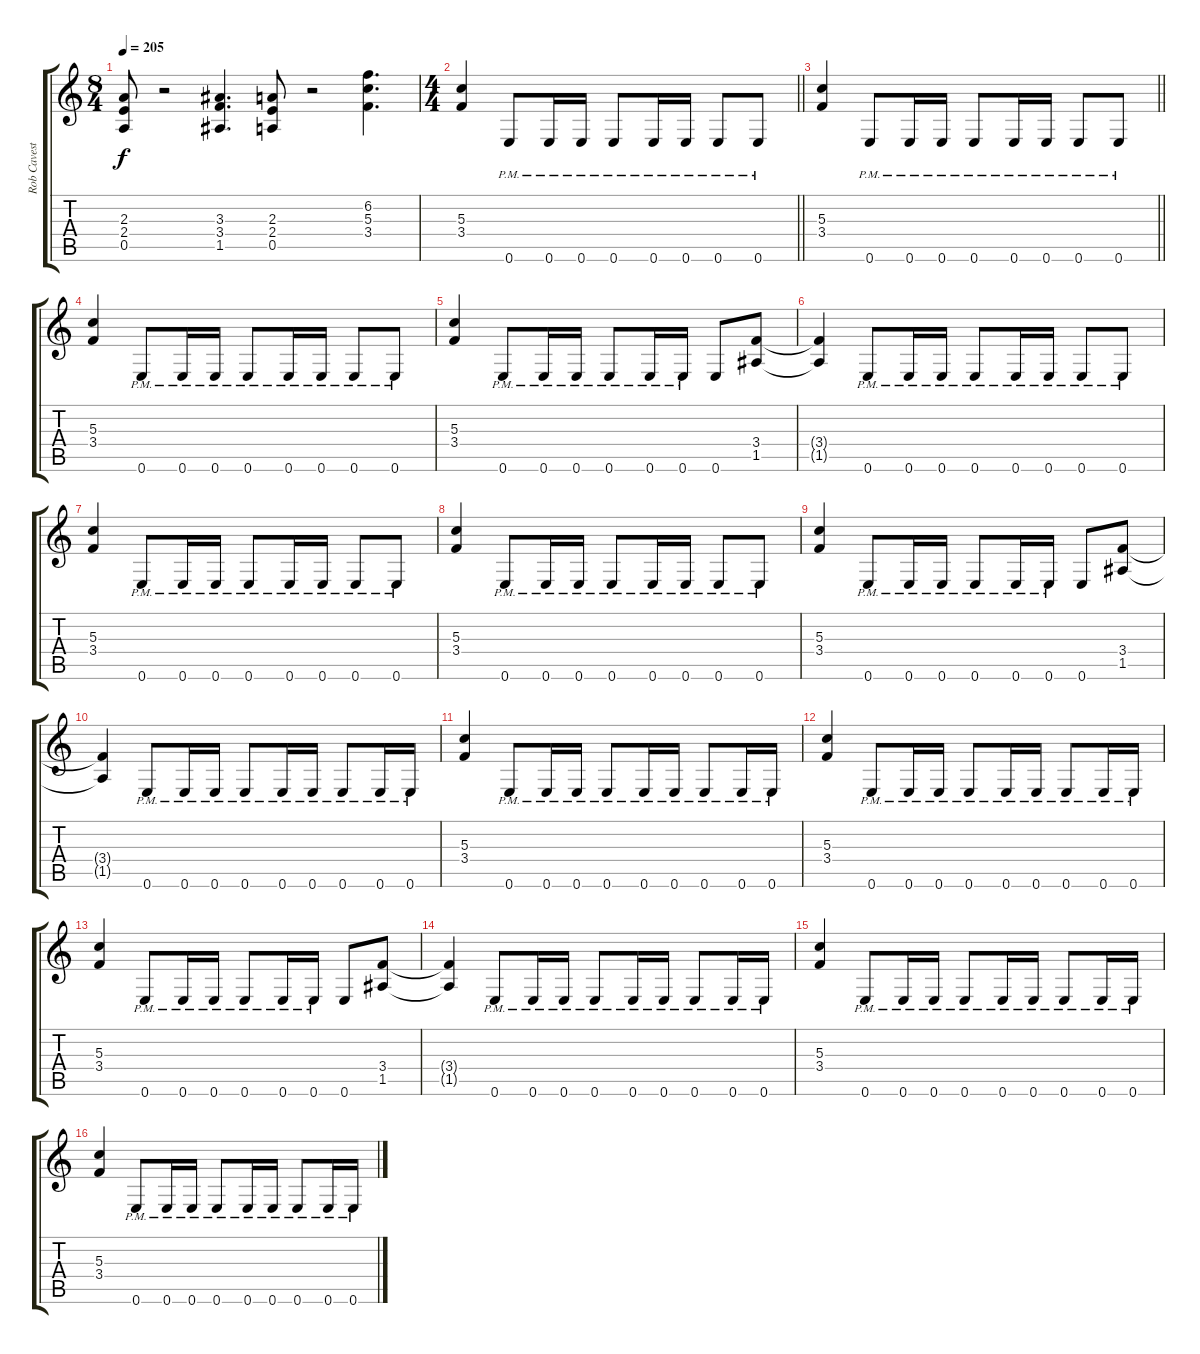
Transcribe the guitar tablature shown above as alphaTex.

\track ("Rob Cavestany - Guitar" "Rob Cavest") {instrument distortionguitar}
\staff {score tabs}
\tuning (E4 B3 G3 D3 A2 E2) {hide}
\ts (8 4)
\tempo 205
\clef g2
\ks c
(2.3 2.4 0.5).8{dy f} r.2 (3.3 3.4 1.5).4{d} (2.3 2.4 0.5).8 r.2 (6.2 5.3 3.4).4{d} |
\ts (4 4)
\barLineRight lightlight
(5.3 3.4).4 0.6{pm}.8 0.6{pm}.16 0.6{pm}.16 0.6{pm}.8 0.6{pm}.16 0.6{pm}.16 0.6{pm}.8 0.6{pm}.8 |
\section ("" "")
\barLineRight lightlight
(5.3 3.4).4 0.6{pm}.8 0.6{pm}.16 0.6{pm}.16 0.6{pm}.8 0.6{pm}.16 0.6{pm}.16 0.6{pm}.8 0.6{pm}.8 |
\section ("" "")
(5.3 3.4).4 0.6{pm}.8 0.6{pm}.16 0.6{pm}.16 0.6{pm}.8 0.6{pm}.16 0.6{pm}.16 0.6{pm}.8 0.6{pm}.8 |
(5.3 3.4).4 0.6{pm}.8 0.6{pm}.16 0.6{pm}.16 0.6{pm}.8 0.6{pm}.16 0.6{pm}.16 0.6.8 (3.4 1.5).8 |
(3.4{t} 1.5{t}).4 0.6{pm}.8 0.6{pm}.16 0.6{pm}.16 0.6{pm}.8 0.6{pm}.16 0.6{pm}.16 0.6{pm}.8 0.6{pm}.8 |
(5.3 3.4).4 0.6{pm}.8 0.6{pm}.16 0.6{pm}.16 0.6{pm}.8 0.6{pm}.16 0.6{pm}.16 0.6{pm}.8 0.6{pm}.8 |
(5.3 3.4).4 0.6{pm}.8 0.6{pm}.16 0.6{pm}.16 0.6{pm}.8 0.6{pm}.16 0.6{pm}.16 0.6{pm}.8 0.6{pm}.8 |
(5.3 3.4).4 0.6{pm}.8 0.6{pm}.16 0.6{pm}.16 0.6{pm}.8 0.6{pm}.16 0.6{pm}.16 0.6.8 (3.4 1.5).8 |
(3.4{t} 1.5{t}).4 0.6{pm}.8 0.6{pm}.16 0.6{pm}.16 0.6{pm}.8 0.6{pm}.16 0.6{pm}.16 0.6{pm}.8 0.6{pm}.16 0.6{pm}.16 |
(5.3 3.4).4 0.6{pm}.8 0.6{pm}.16 0.6{pm}.16 0.6{pm}.8 0.6{pm}.16 0.6{pm}.16 0.6{pm}.8 0.6{pm}.16 0.6{pm}.16 |
(5.3 3.4).4 0.6{pm}.8 0.6{pm}.16 0.6{pm}.16 0.6{pm}.8 0.6{pm}.16 0.6{pm}.16 0.6{pm}.8 0.6{pm}.16 0.6{pm}.16 |
(5.3 3.4).4 0.6{pm}.8 0.6{pm}.16 0.6{pm}.16 0.6{pm}.8 0.6{pm}.16 0.6{pm}.16 0.6.8 (3.4 1.5).8 |
(3.4{t} 1.5{t}).4 0.6{pm}.8 0.6{pm}.16 0.6{pm}.16 0.6{pm}.8 0.6{pm}.16 0.6{pm}.16 0.6{pm}.8 0.6{pm}.16 0.6{pm}.16 |
(5.3 3.4).4 0.6{pm}.8 0.6{pm}.16 0.6{pm}.16 0.6{pm}.8 0.6{pm}.16 0.6{pm}.16 0.6{pm}.8 0.6{pm}.16 0.6{pm}.16 |
(5.3 3.4).4 0.6{pm}.8 0.6{pm}.16 0.6{pm}.16 0.6{pm}.8 0.6{pm}.16 0.6{pm}.16 0.6{pm}.8 0.6{pm}.16 0.6{pm}.16
